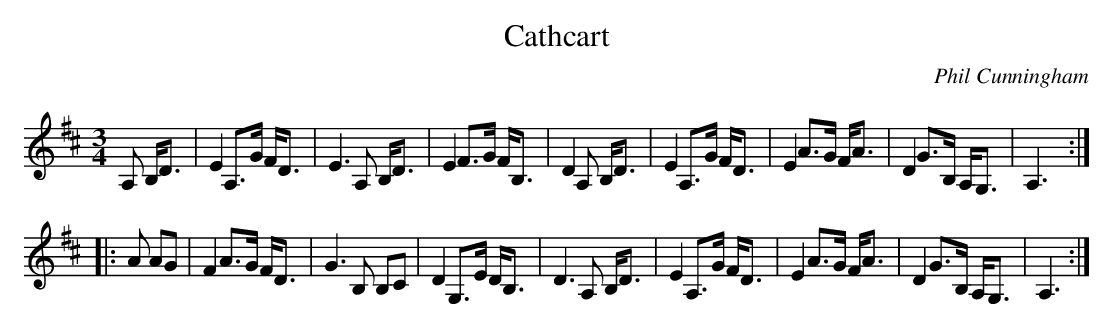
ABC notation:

X:1
T: Cathcart
C: Phil Cunningham
M: 3/4
L: 1/8
K: D
A, B,<D |\
E2 A,>G F<D | E3 A, B,<D | E2 F>G F<B, | D2 A, B,<D |\
E2 A,>G F<D | E2 A>G F<A | D2 G>B, A,<G, | A,3 :|
|: A AG |\
F2 A>G F<D | G3 B, B,C | D2 G,>E D<B, | D3 A, B,<D |\
E2 A,>G F<D | E2 A>G F<A | D2 G>B, A,<G, | A,3 :|
